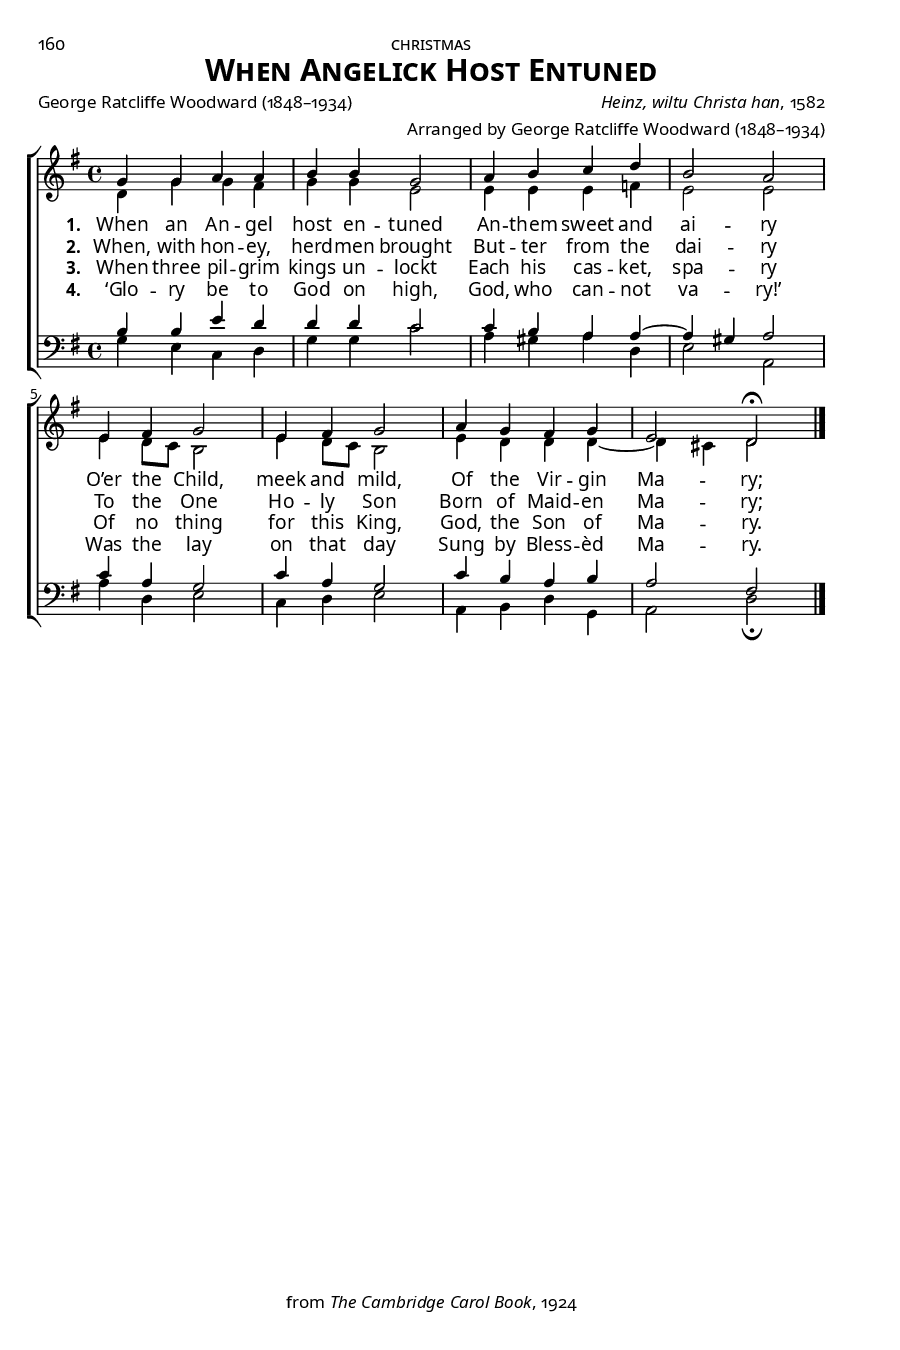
\version "2.14.2"
\include "util.ly"
\header {
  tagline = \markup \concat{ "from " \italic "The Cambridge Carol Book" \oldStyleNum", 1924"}

    title = \markup{\override #'(font-name . "Garamond Premier Pro Semibold"){ \abs-fontsize #15 \smallCapsOldStyle"When Angelick Host Entuned"}}
    poet = \markup\oldStyleNum"George Ratcliffe Woodward (1848–1934)"
    composer = \markup\concat{\italic"Heinz, wiltu Christa han" \oldStyleNum", 1582"}
    arranger = \markup\oldStyleNum"Arranged by George Ratcliffe Woodward (1848–1934)"
  }
\paper {
  print-all-headers = ##f
  paper-height = 9\in
  paper-width = 6\in
  indent = 0\in
  %system-system-spacing = #'((basic-distance . 10) (padding . 0))
  system-system-spacing =
    #'((basic-distance . 0)
       (minimum-distance . 0)
       (padding . 1)
       (stretchability . 100))
  score-markup-spacing =
    #'((basic-distance . 0)
       (minimum-distance . 0)
       (padding . -20)
       (stretchability . 100))
  ragged-last-bottom = ##t
  ragged-bottom = ##f
  two-sided = ##t
  inner-margin = 0.5\in
  outer-margin = 0.25\in
  top-margin = 0.25\in
  bottom-margin = 0.25\in
  first-page-number = #160
  print-first-page-number = ##t
  headerLine = \markup{\override #'(font-name . "Garamond Premier Pro") \smallCapsOldStyle"christmas"}
  oddHeaderMarkup = \markup\fill-line{
     \override #'(font-name . "Garamond Premier Pro")\abs-fontsize #8.5
     \combine 
        \fill-line{"" \on-the-fly #print-page-number-check-first
        \oldStylePageNum""
        }
        \fill-line{\headerLine}
  }
  evenHeaderMarkup = \markup {
     \override #'(font-name . "Garamond Premier Pro")\abs-fontsize #8.5
     \combine
        \on-the-fly #print-page-number-check-first
        \oldStylePageNum""
        \fill-line{\headerLine}
  }
}
#(set-global-staff-size 15) \paper{ #(define fonts (make-pango-font-tree "GoudyOlSt BT" "Garamond Premier Pro" "Garamond Premier Pro" (/ 15 20))) }








%When Angelick Host Entuned
global = {
  \key g \major
  \time 4/4
  \autoBeamOff
  \override DynamicLineSpanner #'staff-padding = #0.0
  \override DynamicLineSpanner #'Y-extent = #'(-1 . 1)
}

sopMusic = \relative c' {
  g'4 g a a |
  b b g2 |
  a4 b c d |
  b2 a |
  
  e4 fis g2 |
  e4 fis g2 |
  a4 g fis g |
  e2 d\fermata \bar "|."
}
sopWords = \lyricmode {
  
}

altoMusic = \relative c' {
  d4 g g fis |
  g g e2 |
  e4 e e f |
  e2 e |
  
  e4 d8[ c] b2 |
  e4 d8[ c] b2 |
  e4 d d d~ |
  d cis d2 \bar "|."
}
altoWords = \lyricmode {
  \dropLyricsIX
  \set stanza = #"1. "
  When an An -- gel host en -- tuned
  An -- them sweet and ai -- ry
  O’er the Child, meek and mild,
  \set associatedVoice = "sopranos"
  Of the Vir -- gin Ma -- ry;
}
altoWordsII = \lyricmode {
  \dropLyricsIX
%\markup\italic
  \set stanza = #"2. "
  When, with hon -- ey, herd -- men brought
  But -- ter from the dai -- ry
  To the One Ho -- ly Son
  \set associatedVoice = "sopranos"
  Born of Maid -- en Ma -- ry;
  \set ignoreMelismata = ##t
}
altoWordsIII = \lyricmode {
  \dropLyricsIX
  \set stanza = #"3. "
  When three pil -- grim kings un -- lockt
  Each his cas -- ket, spa -- ry
  Of no thing for this King,
  \set associatedVoice = "sopranos"
  God, the Son of Ma -- ry.
  \set ignoreMelismata = ##t
}
altoWordsIV = \lyricmode {
  \dropLyricsIX
  \set stanza = #"4. "
  ‘Glo -- ry be to God on high,
  God, who can -- not va -- ry!’
  Was the lay on that day
  \set associatedVoice = "sopranos"
  Sung by Bless -- èd Ma -- ry.
  \set ignoreMelismata = ##t
}
altoWordsV = \lyricmode {
  \set stanza = #"5. "
  \set ignoreMelismata = ##t
}
altoWordsVI = \lyricmode {
  \set stanza = #"6. "
  \set ignoreMelismata = ##t
}
tenorMusic = \relative c' {
  b4 b e d |
  d d c2 |
  c4 b a a~ |
  a gis a2 |
  
  c4 a g2 |
  c4 a g2 |
  c4 b a b |
  a2 fis \bar "|."
}
tenorWords = \lyricmode {

}

bassMusic = \relative c {
  g'4 e c d |
  g g c2 |
  a4 gis a d, |
  e2 a, |
  
  a'4 d, e2 |
  c4 d e2 |
  a,4 b d g, |
  a2 d\fermata \bar "|."
}
bassWords = \lyricmode {

}

pianoRH = \relative c' {
  
}
pianoLH = \relative c' {
  
}

\score {
  <<
   \new ChoirStaff <<
    \new Staff = women <<
      \new Voice = "sopranos" { \voiceOne << \global \sopMusic >> }
      \new Voice = "altos" { \voiceTwo << \global \altoMusic >> }
    >>
    \new Lyrics \with { alignAboveContext = #"women" \override VerticalAxisGroup #'nonstaff-relatedstaff-spacing = #'((basic-distance . 1))} \lyricsto "sopranos" \sopWords
    \new Lyrics = "altosVI"  \with { alignBelowContext = #"women" } \lyricsto "sopranos" \altoWordsVI
    \new Lyrics = "altosV"  \with { alignBelowContext = #"women" } \lyricsto "sopranos" \altoWordsV
    \new Lyrics = "altosIV"  \with { alignBelowContext = #"women" } \lyricsto "sopranos" \altoWordsIV
    \new Lyrics = "altosIII"  \with { alignBelowContext = #"women" } \lyricsto "sopranos" \altoWordsIII
    \new Lyrics = "altosII"  \with { alignBelowContext = #"women" } \lyricsto "sopranos" \altoWordsII
    \new Lyrics = "altos"  \with { alignBelowContext = #"women" \override VerticalAxisGroup #'nonstaff-relatedstaff-spacing = #'((padding . -0.5))} \lyricsto "sopranos" \altoWords
   \new Staff = men <<
      \clef bass
      \new Voice = "tenors" { \voiceOne << \global \tenorMusic >> }
      \new Voice = "basses" { \voiceTwo << \global \bassMusic >> }
    >>
    \new Lyrics \with { alignAboveContext = #"men" \override VerticalAxisGroup #'nonstaff-relatedstaff-spacing = #'((basic-distance . 1)) } \lyricsto "tenors" \tenorWords
    \new Lyrics \with { alignBelowContext = #"men" \override VerticalAxisGroup #'nonstaff-relatedstaff-spacing = #'((basic-distance . 1)) } \lyricsto "basses" \bassWords
  >>
%    \new PianoStaff << \new Staff { \new Voice { \pianoRH } } \new Staff { \clef "bass" \pianoLH } >>
  >>
  \layout {
    \context {
      \Score
      %\override SpacingSpanner #'base-shortest-duration = #(ly:make-moment 1 8)
      %\override SpacingSpanner #'common-shortest-duration = #(ly:make-moment 1 4)
    }
    \context {
      % Remove all empty staves
      % \Staff \RemoveEmptyStaves \override VerticalAxisGroup #'remove-first = ##t
    }
  }
  
  \midi {
    %\tempo 4 = 90
    \set Staff.midiInstrument = "flute"
  
    \context {
      \Voice
      \remove "Dynamic_performer"
    }
  }
}
